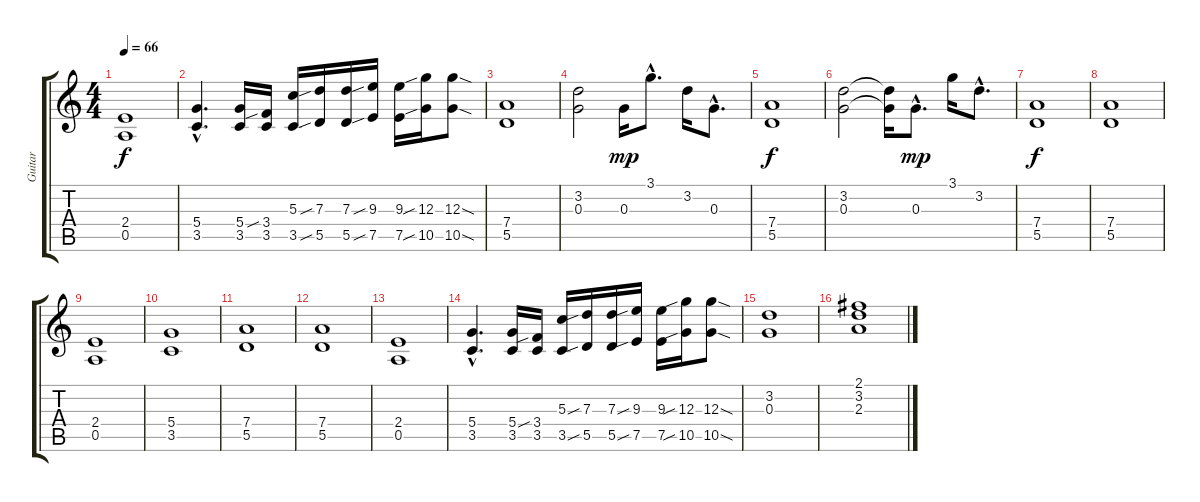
\track ("Guitar" "Guitar") {instrument overdrivenguitar}
\staff {score tabs}
\tuning (E4 B3 G3 D3 A2 E2) {hide}
\ts (4 4)
\tempo 66
\clef g2
\ks c
(2.4 0.5).1{dy f} |
(5.4{hac} 3.5{hac}).4{d} (5.4 3.5).16 (3.4{sib} 3.5).16 (5.3 3.5).16 (7.3{sib} 5.5{sib}).16 (7.3 5.5).16 (9.3{sib} 7.5{sib}).16 (9.3 7.5).16 (12.3{sib} 10.5{sib}).16 (12.3{sod} 10.5{sod}).8 |
(7.4 5.5).1 |
(3.2 0.3).2 0.3.16{dy mp} 3.1{hac}.8{d} 3.2.16 0.3{hac}.8{d} |
(7.4 5.5).1{dy f} |
(3.2 0.3).2 (3.2{t} 0.3{t}).16 0.3{hac}.8{d dy mp} 3.1.16 3.2{hac}.8{d} |
(7.4 5.5).1{dy f} |
(7.4 5.5).1 |
(2.4 0.5).1 |
(5.4 3.5).1 |
(7.4 5.5).1 |
(7.4 5.5).1 |
(2.4 0.5).1 |
(5.4{hac} 3.5{hac}).4{d} (5.4 3.5).16 (3.4{sib} 3.5).16 (5.3 3.5).16 (7.3{sib} 5.5{sib}).16 (7.3 5.5).16 (9.3{sib} 7.5{sib}).16 (9.3 7.5).16 (12.3{sib} 10.5{sib}).16 (12.3{sod} 10.5{sod}).8 |
(3.2 0.3).1 |
(2.1 3.2 2.3).1
